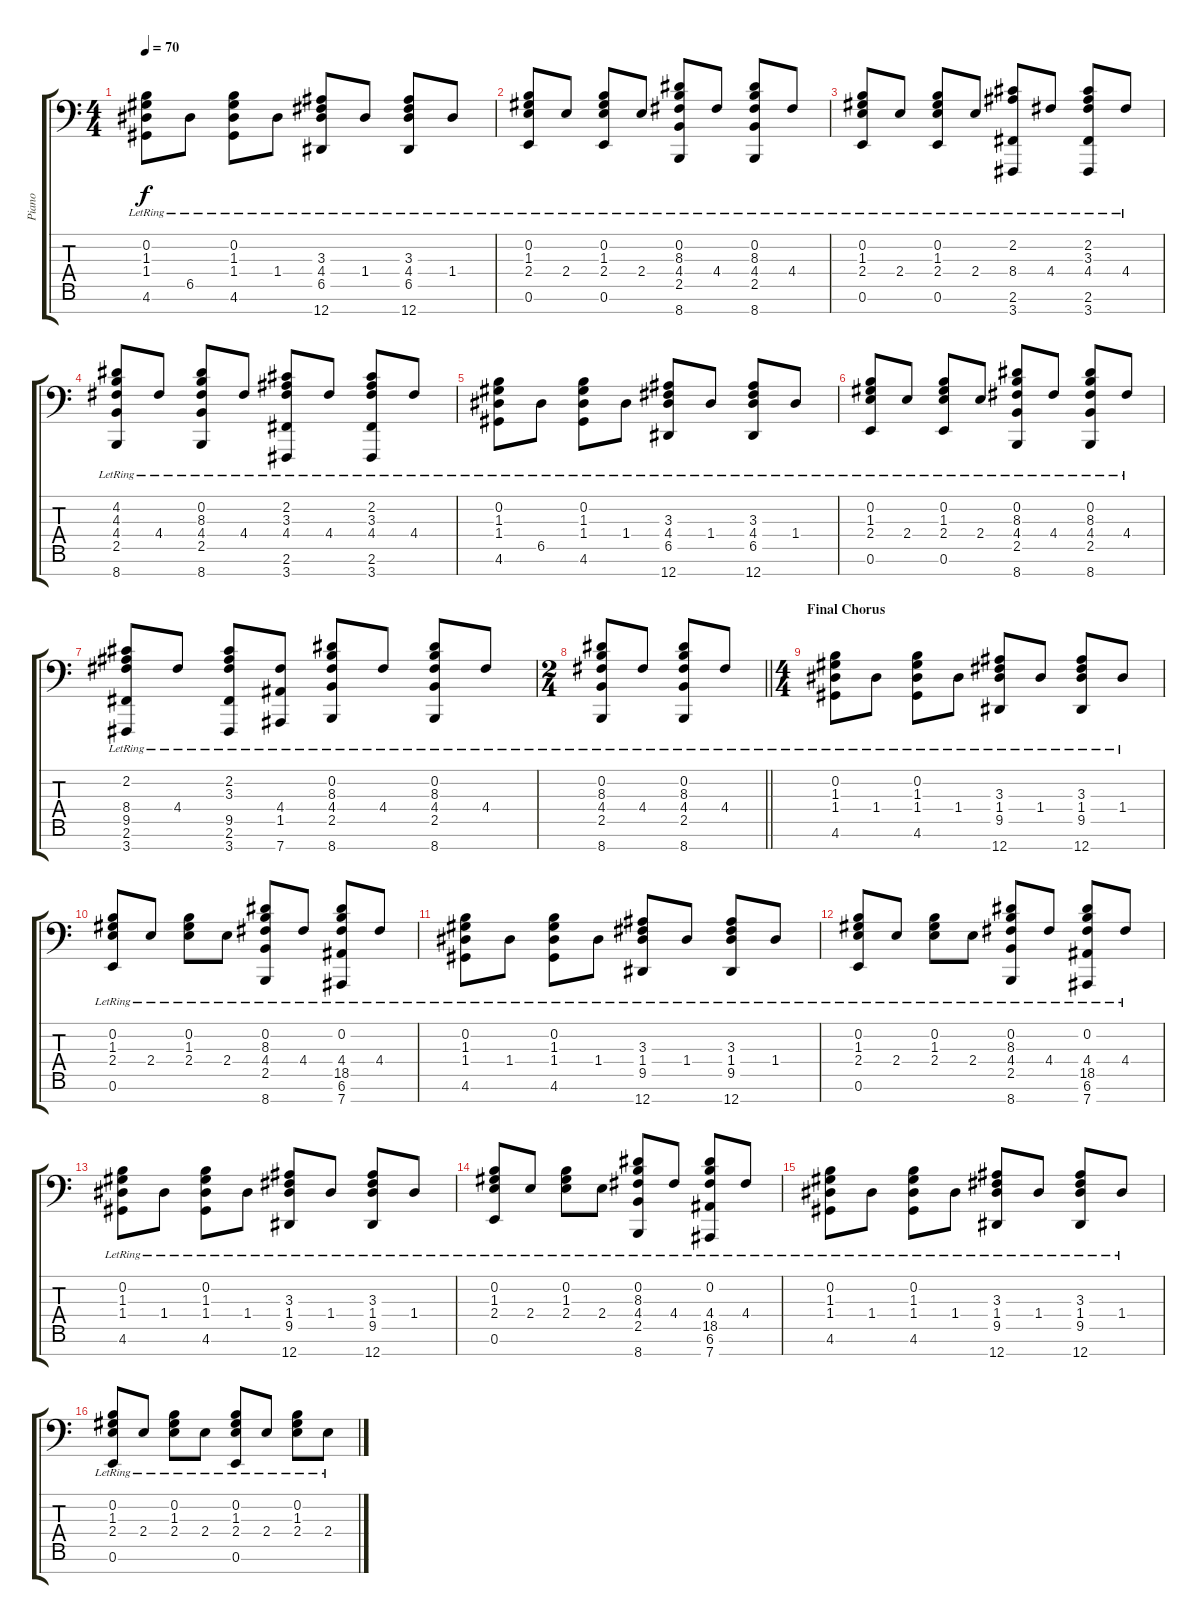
\track ("Piano" "Piano") {instrument acousticgrandpiano}
\staff {score tabs}
\tuning (E4 B3 G3 D3 A2 E2 Eb1) {hide}
\ts (4 4)
\tempo 70
\clef f4
\ks c
(0.2{lr} 1.3{lr} 1.4{lr} 4.6{lr}).8{dy f} 6.5{lr}.8 (0.2{lr} 1.3{lr} 1.4{lr} 4.6{lr}).8 1.4{lr}.8 (3.3{lr} 4.4{lr} 6.5{lr} 12.7{lr}).8 1.4{lr}.8 (3.3{lr} 4.4{lr} 6.5{lr} 12.7{lr}).8 1.4{lr}.8 |
(0.2{lr} 1.3{lr} 2.4 0.6{lr}).8 2.4{lr}.8 (0.2{lr} 1.3{lr} 2.4 0.6{lr}).8 2.4{lr}.8 (0.2{lr} 8.3{lr} 4.4 2.5{lr} 8.7{lr}).8 4.4{lr}.8 (0.2{lr} 8.3{lr} 4.4 2.5{lr} 8.7{lr}).8 4.4{lr}.8 |
(0.2{lr} 1.3{lr} 2.4 0.6{lr}).8 2.4{lr}.8 (0.2{lr} 1.3{lr} 2.4 0.6{lr}).8 2.4{lr}.8 (2.2{lr} 8.4{lr} 2.6{lr} 3.7{lr}).8 4.4{lr}.8 (2.2{lr} 3.3{lr} 4.4 2.6{lr} 3.7{lr}).8 4.4{lr}.8 |
(4.2{lr} 4.3{lr} 4.4 2.5{lr} 8.7{lr}).8 4.4{lr}.8 (0.2{lr} 8.3{lr} 4.4 2.5{lr} 8.7{lr}).8 4.4{lr}.8 (2.2{lr} 3.3{lr} 4.4{lr} 2.6{lr} 3.7{lr}).8 4.4{lr}.8 (2.2{lr} 3.3{lr} 4.4{lr} 2.6{lr} 3.7{lr}).8 4.4{lr}.8 |
(0.2{lr} 1.3{lr} 1.4{lr} 4.6{lr}).8 6.5{lr}.8 (0.2{lr} 1.3{lr} 1.4{lr} 4.6{lr}).8 1.4{lr}.8 (3.3{lr} 4.4{lr} 6.5{lr} 12.7{lr}).8 1.4{lr}.8 (3.3{lr} 4.4{lr} 6.5{lr} 12.7{lr}).8 1.4{lr}.8 |
(0.2{lr} 1.3{lr} 2.4 0.6{lr}).8 2.4{lr}.8 (0.2{lr} 1.3{lr} 2.4 0.6{lr}).8 2.4{lr}.8 (0.2{lr} 8.3{lr} 4.4 2.5{lr} 8.7{lr}).8 4.4{lr}.8 (0.2{lr} 8.3{lr} 4.4 2.5{lr} 8.7{lr}).8 4.4{lr}.8 |
(2.2{lr} 8.4{lr} 9.5 2.6{lr} 3.7{lr}).8 4.4{lr}.8 (2.2{lr} 3.3{lr} 9.5 2.6{lr} 3.7{lr}).8 (4.4{lr} 1.5{lr} 7.7{lr}).8 (0.2{lr} 8.3{lr} 4.4 2.5{lr} 8.7{lr}).8 4.4{lr}.8 (0.2{lr} 8.3{lr} 4.4 2.5{lr} 8.7{lr}).8 4.4{lr}.8 |
\ts (2 4)
\barLineRight lightlight
(0.2{lr} 8.3{lr} 4.4 2.5{lr} 8.7{lr}).8 4.4{lr}.8 (0.2{lr} 8.3{lr} 4.4 2.5{lr} 8.7{lr}).8 4.4{lr}.8 |
\ts (4 4)
\section ("" "Final Chorus")
(0.2{lr} 1.3{lr} 1.4{lr} 4.6{lr}).8 1.4{lr}.8 (0.2{lr} 1.3{lr} 1.4{lr} 4.6{lr}).8 1.4{lr}.8 (3.3{lr} 1.4{lr} 9.5{lr} 12.7{lr}).8 1.4{lr}.8 (3.3{lr} 1.4{lr} 9.5{lr} 12.7{lr}).8 1.4{lr}.8 |
(0.2{lr} 1.3{lr} 2.4{lr} 0.6{lr}).8 2.4{lr}.8 (0.2{lr} 1.3{lr} 2.4{lr}).8 2.4{lr}.8 (0.2{lr} 8.3{lr} 4.4{lr} 2.5{lr} 8.7{lr}).8 4.4{lr}.8 (0.2{lr} 4.4{lr} 18.5{lr} 6.6{lr} 7.7{lr}).8 4.4{lr}.8 |
(0.2{lr} 1.3{lr} 1.4{lr} 4.6{lr}).8 1.4{lr}.8 (0.2{lr} 1.3{lr} 1.4{lr} 4.6{lr}).8 1.4{lr}.8 (3.3{lr} 1.4{lr} 9.5{lr} 12.7{lr}).8 1.4{lr}.8 (3.3{lr} 1.4{lr} 9.5{lr} 12.7{lr}).8 1.4{lr}.8 |
(0.2{lr} 1.3{lr} 2.4{lr} 0.6{lr}).8 2.4{lr}.8 (0.2{lr} 1.3{lr} 2.4{lr}).8 2.4{lr}.8 (0.2{lr} 8.3{lr} 4.4{lr} 2.5{lr} 8.7{lr}).8 4.4{lr}.8 (0.2{lr} 4.4{lr} 18.5{lr} 6.6{lr} 7.7{lr}).8 4.4{lr}.8 |
(0.2{lr} 1.3{lr} 1.4{lr} 4.6{lr}).8 1.4{lr}.8 (0.2{lr} 1.3{lr} 1.4{lr} 4.6{lr}).8 1.4{lr}.8 (3.3{lr} 1.4{lr} 9.5{lr} 12.7{lr}).8 1.4{lr}.8 (3.3{lr} 1.4{lr} 9.5{lr} 12.7{lr}).8 1.4{lr}.8 |
(0.2{lr} 1.3{lr} 2.4{lr} 0.6{lr}).8 2.4{lr}.8 (0.2{lr} 1.3{lr} 2.4{lr}).8 2.4{lr}.8 (0.2{lr} 8.3{lr} 4.4{lr} 2.5{lr} 8.7{lr}).8 4.4{lr}.8 (0.2{lr} 4.4{lr} 18.5{lr} 6.6{lr} 7.7{lr}).8 4.4{lr}.8 |
(0.2{lr} 1.3{lr} 1.4{lr} 4.6{lr}).8 1.4{lr}.8 (0.2{lr} 1.3{lr} 1.4{lr} 4.6{lr}).8 1.4{lr}.8 (3.3{lr} 1.4{lr} 9.5{lr} 12.7{lr}).8 1.4{lr}.8 (3.3{lr} 1.4{lr} 9.5{lr} 12.7{lr}).8 1.4{lr}.8 |
(0.2{lr} 1.3{lr} 2.4{lr} 0.6{lr}).8 2.4{lr}.8 (0.2{lr} 1.3{lr} 2.4{lr}).8 2.4{lr}.8 (0.2{lr} 1.3{lr} 2.4{lr} 0.6{lr}).8 2.4{lr}.8 (0.2{lr} 1.3{lr} 2.4{lr}).8 2.4{lr}.8
